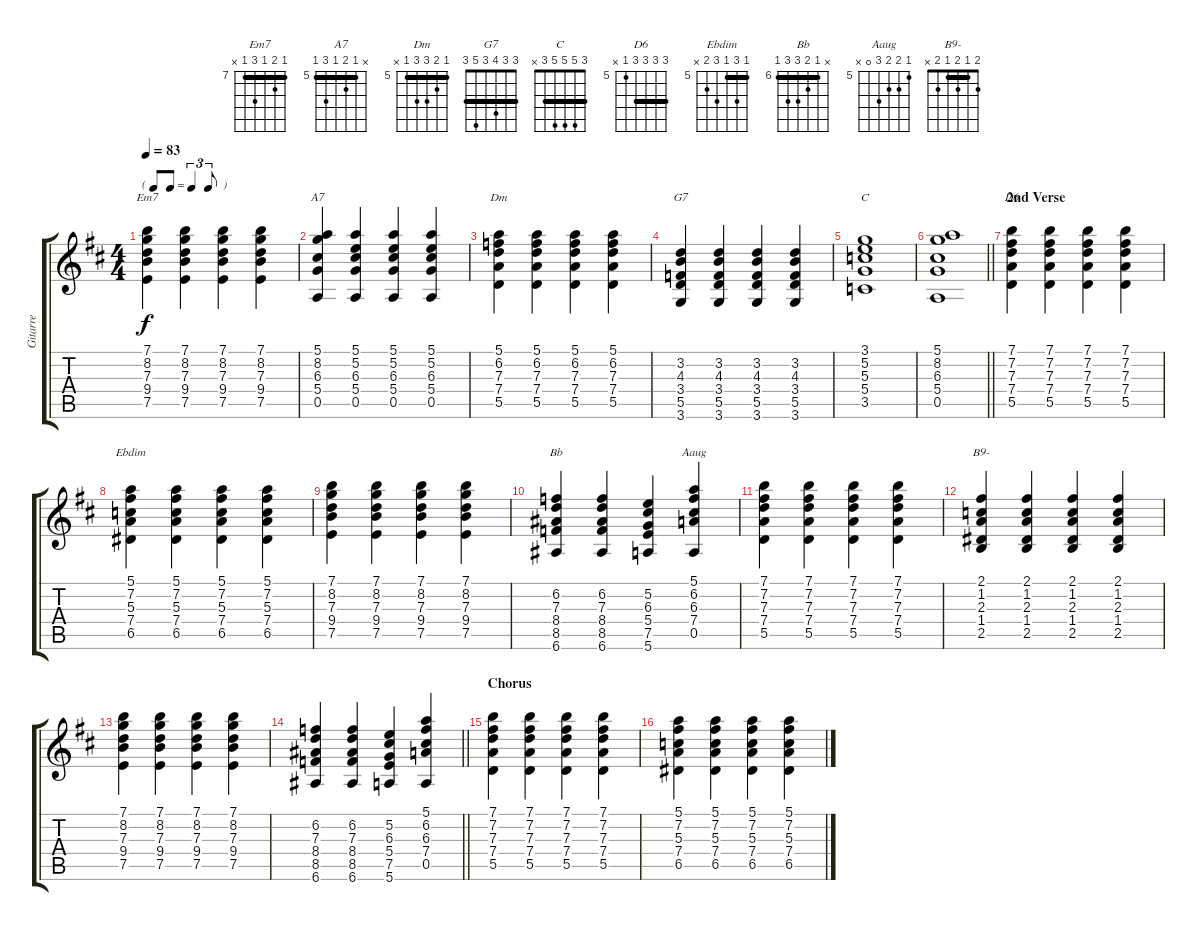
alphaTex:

\track ("Gitarre" "Gitarre") {instrument electricguitarjazz}
\staff {score tabs}
\tuning (E4 B3 G3 D3 A2 E2) {hide}
\chord ("Em7" 7 8 7 9 7 x) {firstfret 7 barre 7}
\chord ("A7" x 5 6 5 7 5) {firstfret 5 barre 5}
\chord ("Dm" 5 6 7 7 5 x) {firstfret 5 barre 5}
\chord ("G7" 3 3 4 3 5 3) {barre 3}
\chord ("C" 3 5 5 5 3 x) {barre 3}
\chord ("D6" 7 7 7 7 5 x) {firstfret 5 barre 7}
\chord ("Ebdim" 5 7 5 7 6 x) {firstfret 5 barre 5}
\chord ("Bb" x 6 7 8 8 6) {firstfret 6 barre 6}
\chord ("Aaug" 5 6 6 7 0 x) {firstfret 5}
\chord ("B9-" 2 1 2 1 2 x) {barre 1}
\ts (4 4)
\tf triplet8th
\tempo 83
\clef g2
\ks d
(7.1 8.2 7.3 9.4 7.5).4{ch "Em7" dy f} (7.1 8.2 7.3 9.4 7.5).4 (7.1 8.2 7.3 9.4 7.5).4 (7.1 8.2 7.3 9.4 7.5).4 |
(5.1 8.2 6.3 5.4 0.5).4{ch "A7"} (5.1 5.2 6.3 5.4 0.5).4 (5.1 5.2 6.3 5.4 0.5).4 (5.1 5.2 6.3 5.4 0.5).4 |
(5.1 6.2 7.3 7.4 5.5).4{ch "Dm"} (5.1 6.2 7.3 7.4 5.5).4 (5.1 6.2 7.3 7.4 5.5).4 (5.1 6.2 7.3 7.4 5.5).4 |
(3.2 4.3 3.4 5.5 3.6).4{ch "G7"} (3.2 4.3 3.4 5.5 3.6).4 (3.2 4.3 3.4 5.5 3.6).4 (3.2 4.3 3.4 5.5 3.6).4 |
(3.1 5.2 5.3 5.4 3.5).1{ch "C"} |
\barLineRight lightlight
(5.1 8.2 6.3 5.4 0.5).1 |
\section ("" "2nd Verse")
(7.1 7.2 7.3 7.4 5.5).4{ch "D6"} (7.1 7.2 7.3 7.4 5.5).4 (7.1 7.2 7.3 7.4 5.5).4 (7.1 7.2 7.3 7.4 5.5).4 |
(5.1 7.2 5.3 7.4 6.5).4{ch "Ebdim"} (5.1 7.2 5.3 7.4 6.5).4 (5.1 7.2 5.3 7.4 6.5).4 (5.1 7.2 5.3 7.4 6.5).4 |
(7.1 8.2 7.3 9.4 7.5).4 (7.1 8.2 7.3 9.4 7.5).4 (7.1 8.2 7.3 9.4 7.5).4 (7.1 8.2 7.3 9.4 7.5).4 |
(6.2 7.3 8.4 8.5 6.6).4{ch "Bb"} (6.2 7.3 8.4 8.5 6.6).4 (5.2 6.3 5.4 7.5 5.6).4 (5.1 6.2 6.3 7.4 0.5).4{ch "Aaug"} |
(7.1 7.2 7.3 7.4 5.5).4 (7.1 7.2 7.3 7.4 5.5).4 (7.1 7.2 7.3 7.4 5.5).4 (7.1 7.2 7.3 7.4 5.5).4 |
(2.1 1.2 2.3 1.4 2.5).4{ch "B9-"} (2.1 1.2 2.3 1.4 2.5).4 (2.1 1.2 2.3 1.4 2.5).4 (2.1 1.2 2.3 1.4 2.5).4 |
(7.1 8.2 7.3 9.4 7.5).4 (7.1 8.2 7.3 9.4 7.5).4 (7.1 8.2 7.3 9.4 7.5).4 (7.1 8.2 7.3 9.4 7.5).4 |
\barLineRight lightlight
(6.2 7.3 8.4 8.5 6.6).4 (6.2 7.3 8.4 8.5 6.6).4 (5.2 6.3 5.4 7.5 5.6).4 (5.1 6.2 6.3 7.4 0.5).4 |
\section ("" "Chorus")
(7.1 7.2 7.3 7.4 5.5).4 (7.1 7.2 7.3 7.4 5.5).4 (7.1 7.2 7.3 7.4 5.5).4 (7.1 7.2 7.3 7.4 5.5).4 |
(5.1 7.2 5.3 7.4 6.5).4 (5.1 7.2 5.3 7.4 6.5).4 (5.1 7.2 5.3 7.4 6.5).4 (5.1 7.2 5.3 7.4 6.5).4
